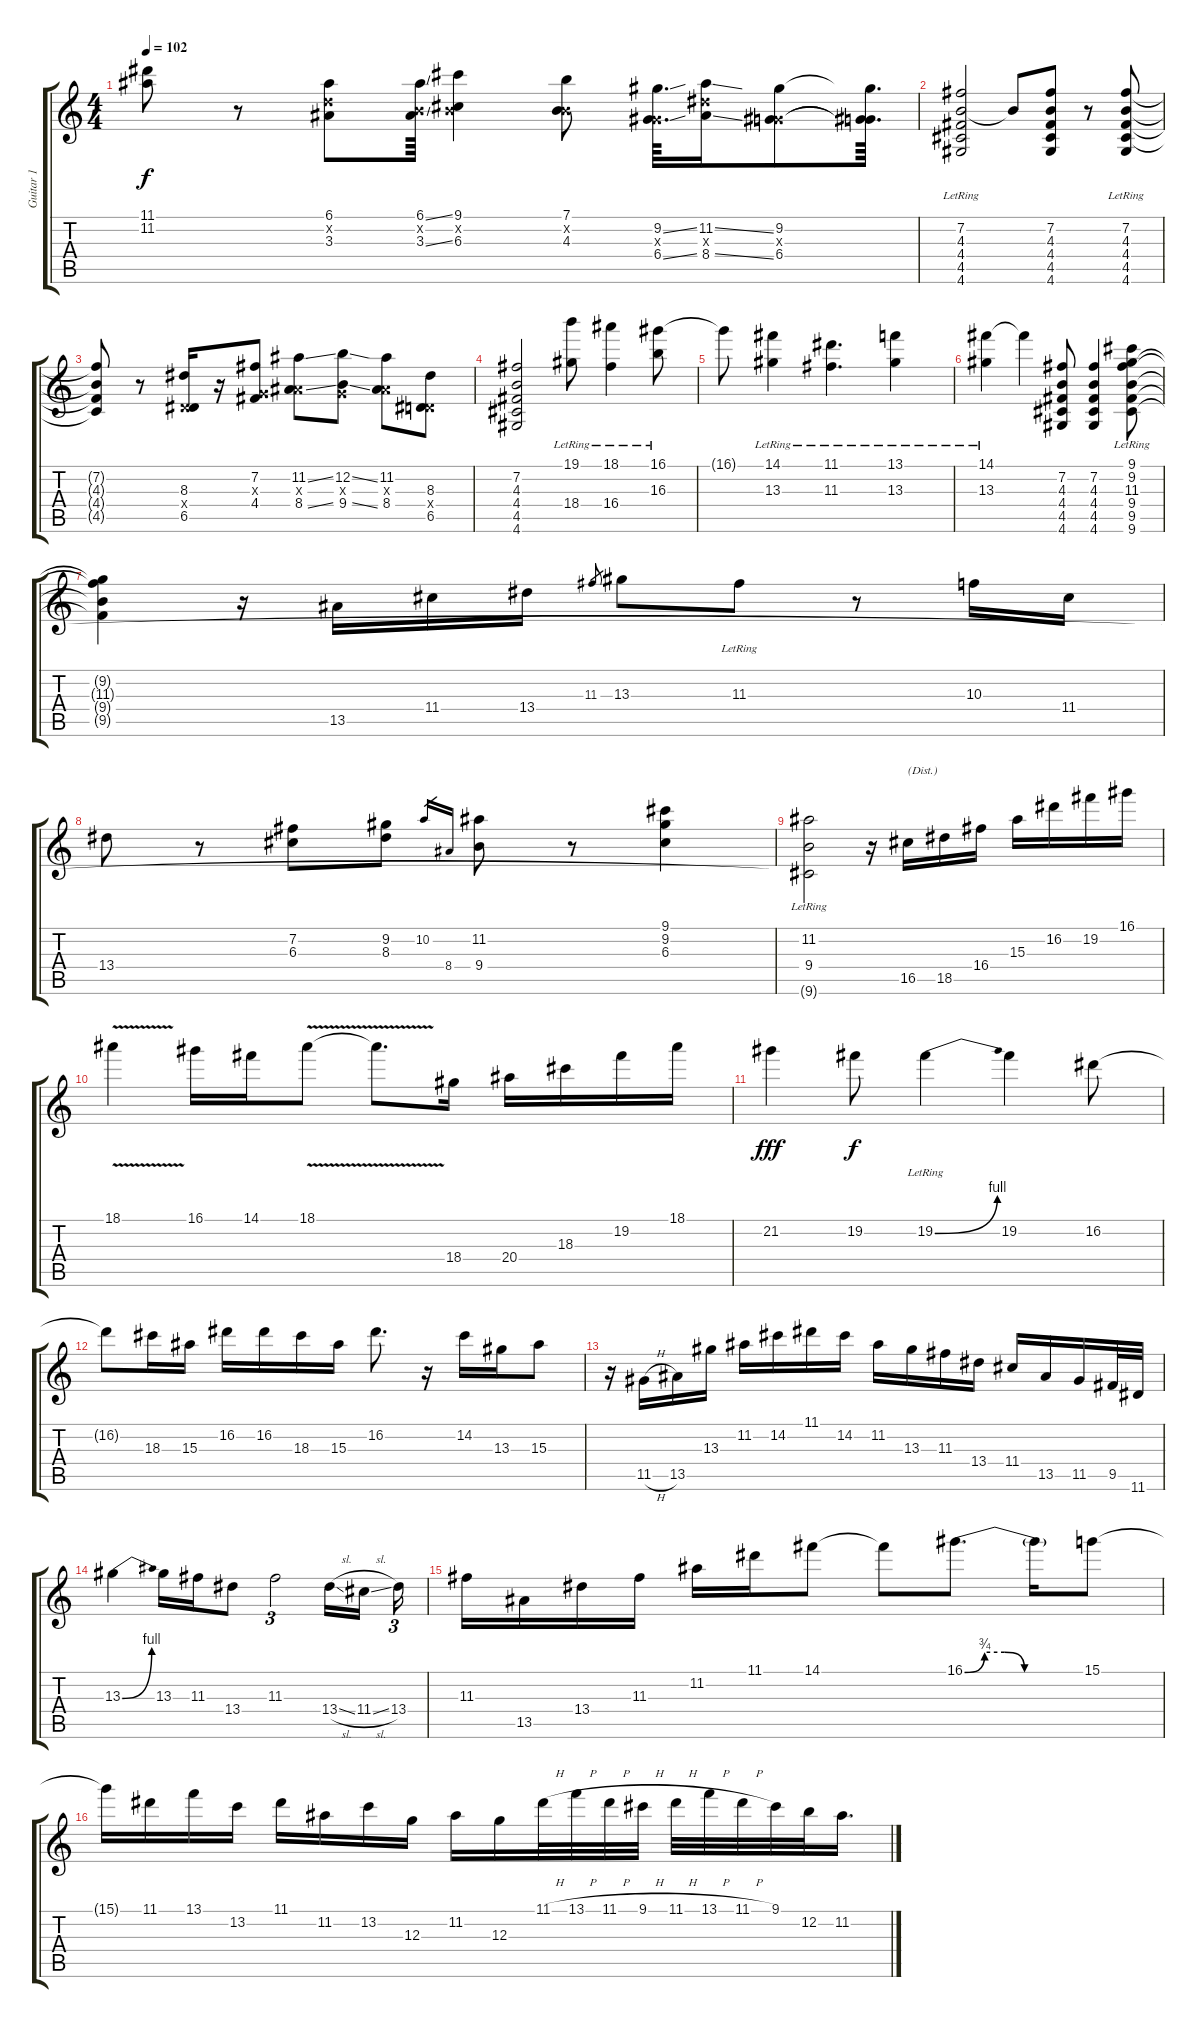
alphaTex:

\track ("Guitar 1" "Guitar 1") {instrument electricguitarclean}
\staff {score tabs}
\tuning (E4 B3 G3 D3 A2 E2) {hide}
\ts (4 4)
\tempo 102
\clef g2
\ks c
(11.1 11.2).8{dy f} r.8 (6.1 3.2{x} 3.3).8 (6.1{ss} 0.2{x} 3.3{ss}).64 (9.1 0.2{x} 6.3).4 (7.1 0.2{x} 4.3).8 (9.2{ss} 0.3{x} 6.4{ss}).64{d} (11.2{ss} 8.3{x} 8.4{ss}).16 (9.2 0.3{x} 6.4).8 (9.2{t} 0.3{t} 6.4{t}).64{d} |
(7.2{lr} 4.3 4.4 4.5 4.6).2 4.3{t}.8 (7.2 4.3 4.4 4.5 4.6).8 r.8 (7.2{lr} 4.3 4.4 4.5 4.6).8 |
(7.2{t} 4.3{t} 4.4{t} 4.5{t}).8 r.8 (8.3 0.4{x} 6.5).16 r.16 (7.2 0.3{x} 4.4).8 (11.2{ss} 3.3{x} 8.4{ss}).8 (12.2{ss} 0.3{x} 9.4{ss}).8 (11.2 3.3{x} 8.4).8 (8.3 0.4{x} 6.5).8 |
(7.2 4.3 4.4 4.5 4.6).2 (19.1{lr} 18.4).8 (18.1{lr} 16.4).4 (16.1{lr} 16.3).8 |
16.1{t}.8 (14.1{lr} 13.3).4 (11.1{lr} 11.3).4{d} (13.1{lr} 13.3).4 |
(14.1{lr} 13.3).4 14.1{t}.4 (7.2 4.3 4.4 4.5 4.6).8 (7.2 4.3 4.4 4.5 4.6).4 (9.1{lr} 9.2 11.3 9.4 9.5 9.6).8 |
(9.2{t} 11.3{t} 9.4{t} 9.5{t}).4 r.16 13.5.16 11.4.16 13.4.16 11.3.8{gr} 13.3.8 11.3{lr}.8 r.8 10.3.16 11.4.16 |
13.4.8 r.8 (7.2 6.3).8 (9.2 8.3).8 10.2.16{gr} 8.4.16{gr} (11.2 9.4).8 r.8 (9.1 9.2 6.3).4 |
(11.2{lr} 9.4 9.6{t}).2 r.16 16.5.16{txt "(Dist.)" instrument distortionguitar} 18.5.16 16.4.16 15.3.16 16.2.16 19.2.16 16.1.16 |
18.1{v}.4 16.1.16 14.1.16 18.1{v}.8 18.1{t}.8{d} 18.4.16 20.4.16 18.3.16 19.2.16 18.1.16 |
21.2.4{dy fff} 19.2.8{dy f} 19.2{be (bend 0 0 60 4) lr}.4 19.2.4 16.2.8 |
16.2{t}.8 18.3.16 15.3.16 16.2.16 16.2.16 18.3.16 15.3.16 16.2.8{d} r.16 14.2.16 13.3.16 15.3.8 |
r.16 11.5{h}.16 13.5.16 13.3.16 11.2.16 14.2.16 11.1.16 14.2.16 11.2.16 13.3.16 11.3.16 13.4.16 11.4.16 13.5.16 11.5.16 9.5.32 11.6.32 |
13.3{be (bend 0 0 60 4)}.4 13.3.16 11.3.16 13.4.8 11.3.2{tu (3 2)} 13.4{sl}.16 11.4{sl}.16{beam splitsecondary} 13.4.16{tu (3 2)} |
11.3.16 13.5.16 13.4.16 11.3.16 11.2.16 11.1.16 14.1.8 14.1{t}.8 16.1{be (custom 0 0 10 3 20 3 30 0 60 0)}.8{d} 16.1{t}.16 15.1.8 |
15.1{t}.16 11.1.16 13.1.16 13.2.16 11.1.16 11.2.16 13.2.16 12.3.16 11.2.16 12.3.16 11.1{h}.32 13.1{h}.32 11.1{h}.32 9.1{h}.32 11.1{h}.32 13.1{h}.32 11.1{h}.32 9.1.32 12.2.32 11.2.16{d}
